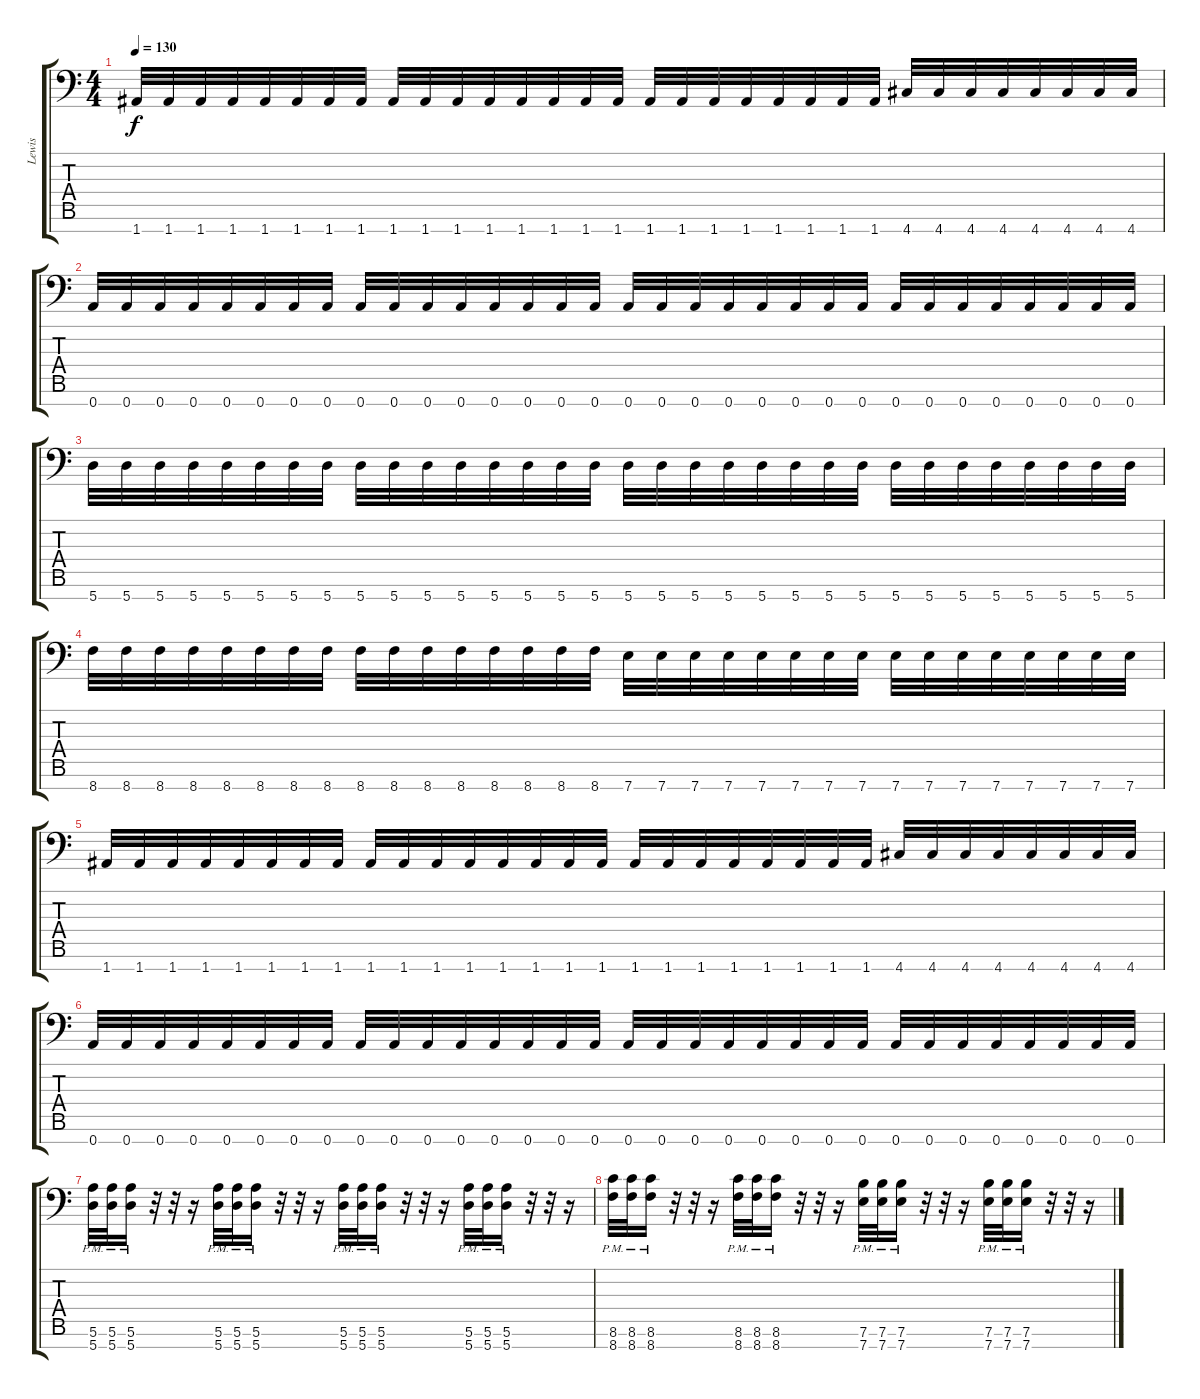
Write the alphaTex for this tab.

\track ("Lewis" "Lewis") {instrument distortionguitar}
\staff {score tabs}
\tuning (E4 B3 G3 D3 A2 E2 A1) {hide}
\ts (4 4)
\tempo 130
\clef f4
\ks c
1.7.32{dy f} 1.7.32 1.7.32 1.7.32 1.7.32 1.7.32 1.7.32 1.7.32 1.7.32 1.7.32 1.7.32 1.7.32 1.7.32 1.7.32 1.7.32 1.7.32 1.7.32 1.7.32 1.7.32 1.7.32 1.7.32 1.7.32 1.7.32 1.7.32 4.7.32 4.7.32 4.7.32 4.7.32 4.7.32 4.7.32 4.7.32 4.7.32 |
0.7.32 0.7.32 0.7.32 0.7.32 0.7.32 0.7.32 0.7.32 0.7.32 0.7.32 0.7.32 0.7.32 0.7.32 0.7.32 0.7.32 0.7.32 0.7.32 0.7.32 0.7.32 0.7.32 0.7.32 0.7.32 0.7.32 0.7.32 0.7.32 0.7.32 0.7.32 0.7.32 0.7.32 0.7.32 0.7.32 0.7.32 0.7.32 |
5.7.32 5.7.32 5.7.32 5.7.32 5.7.32 5.7.32 5.7.32 5.7.32 5.7.32 5.7.32 5.7.32 5.7.32 5.7.32 5.7.32 5.7.32 5.7.32 5.7.32 5.7.32 5.7.32 5.7.32 5.7.32 5.7.32 5.7.32 5.7.32 5.7.32 5.7.32 5.7.32 5.7.32 5.7.32 5.7.32 5.7.32 5.7.32 |
8.7.32 8.7.32 8.7.32 8.7.32 8.7.32 8.7.32 8.7.32 8.7.32 8.7.32 8.7.32 8.7.32 8.7.32 8.7.32 8.7.32 8.7.32 8.7.32 7.7.32 7.7.32 7.7.32 7.7.32 7.7.32 7.7.32 7.7.32 7.7.32 7.7.32 7.7.32 7.7.32 7.7.32 7.7.32 7.7.32 7.7.32 7.7.32 |
1.7.32 1.7.32 1.7.32 1.7.32 1.7.32 1.7.32 1.7.32 1.7.32 1.7.32 1.7.32 1.7.32 1.7.32 1.7.32 1.7.32 1.7.32 1.7.32 1.7.32 1.7.32 1.7.32 1.7.32 1.7.32 1.7.32 1.7.32 1.7.32 4.7.32 4.7.32 4.7.32 4.7.32 4.7.32 4.7.32 4.7.32 4.7.32 |
0.7.32 0.7.32 0.7.32 0.7.32 0.7.32 0.7.32 0.7.32 0.7.32 0.7.32 0.7.32 0.7.32 0.7.32 0.7.32 0.7.32 0.7.32 0.7.32 0.7.32 0.7.32 0.7.32 0.7.32 0.7.32 0.7.32 0.7.32 0.7.32 0.7.32 0.7.32 0.7.32 0.7.32 0.7.32 0.7.32 0.7.32 0.7.32 |
(5.6 5.7{pm}).32 (5.6 5.7{pm}).32 (5.6 5.7{pm}).16 r.32 r.32 r.16 (5.6 5.7{pm}).32 (5.6 5.7{pm}).32 (5.6 5.7{pm}).16 r.32 r.32 r.16 (5.6 5.7{pm}).32 (5.6 5.7{pm}).32 (5.6 5.7{pm}).16 r.32 r.32 r.16 (5.6 5.7{pm}).32 (5.6 5.7{pm}).32 (5.6 5.7{pm}).16 r.32 r.32 r.16 |
(8.6 8.7{pm}).32 (8.6 8.7{pm}).32 (8.6 8.7{pm}).16 r.32 r.32 r.16 (8.6 8.7{pm}).32 (8.6 8.7{pm}).32 (8.6 8.7{pm}).16 r.32 r.32 r.16 (7.6 7.7{pm}).32 (7.6 7.7{pm}).32 (7.6 7.7{pm}).16 r.32 r.32 r.16 (7.6 7.7{pm}).32 (7.6 7.7{pm}).32 (7.6 7.7{pm}).16 r.32 r.32 r.16
